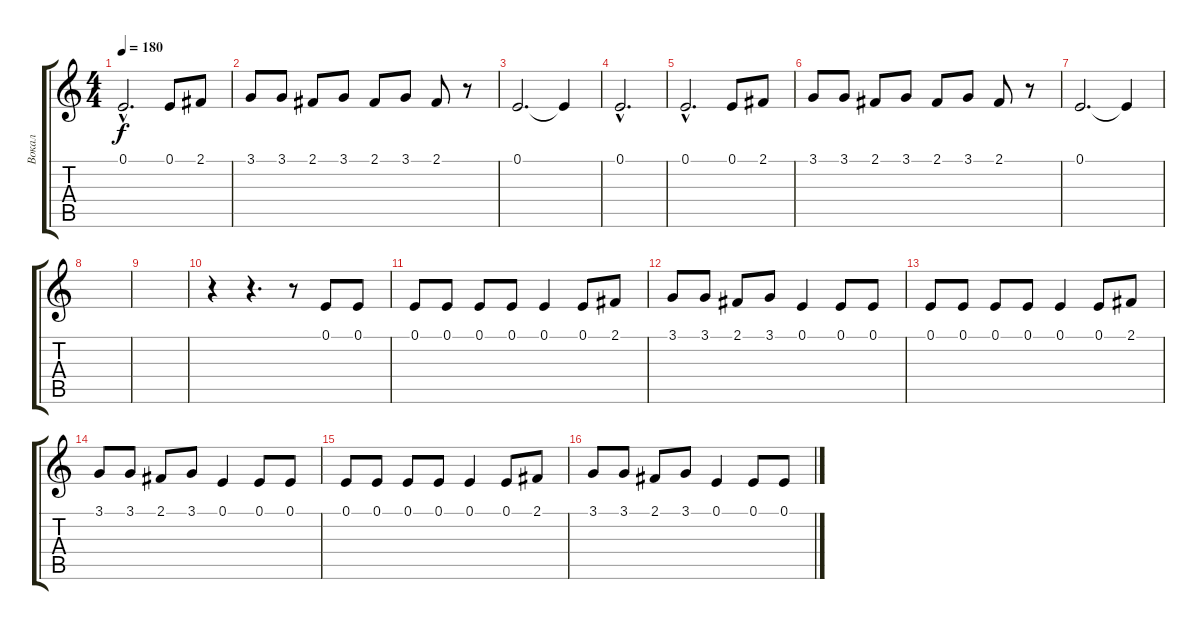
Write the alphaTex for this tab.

\track ("Вокал" "Вокал") {instrument flute}
\staff {score tabs}
\tuning (E4 B3 G3 D3 A2 E2) {hide}
\ts (4 4)
\tempo 180
\clef g2
\ks c
0.1{hac}.2{d dy f} 0.1.8 2.1.8 |
3.1.8 3.1.8 2.1.8 3.1.8 2.1.8 3.1.8 2.1.8 r.8 |
0.1.2{d} 0.1{t}.4 |
0.1{hac}.2{d} |
0.1{hac}.2{d} 0.1.8 2.1.8 |
3.1.8 3.1.8 2.1.8 3.1.8 2.1.8 3.1.8 2.1.8 r.8 |
0.1.2{d} 0.1{t}.4 |
|
|
r.4 r.4{d} r.8 0.1.8 0.1.8 |
0.1.8 0.1.8 0.1.8 0.1.8 0.1.4 0.1.8 2.1.8 |
3.1.8 3.1.8 2.1.8 3.1.8 0.1.4 0.1.8 0.1.8 |
0.1.8 0.1.8 0.1.8 0.1.8 0.1.4 0.1.8 2.1.8 |
3.1.8 3.1.8 2.1.8 3.1.8 0.1.4 0.1.8 0.1.8 |
0.1.8 0.1.8 0.1.8 0.1.8 0.1.4 0.1.8 2.1.8 |
3.1.8 3.1.8 2.1.8 3.1.8 0.1.4 0.1.8 0.1.8
